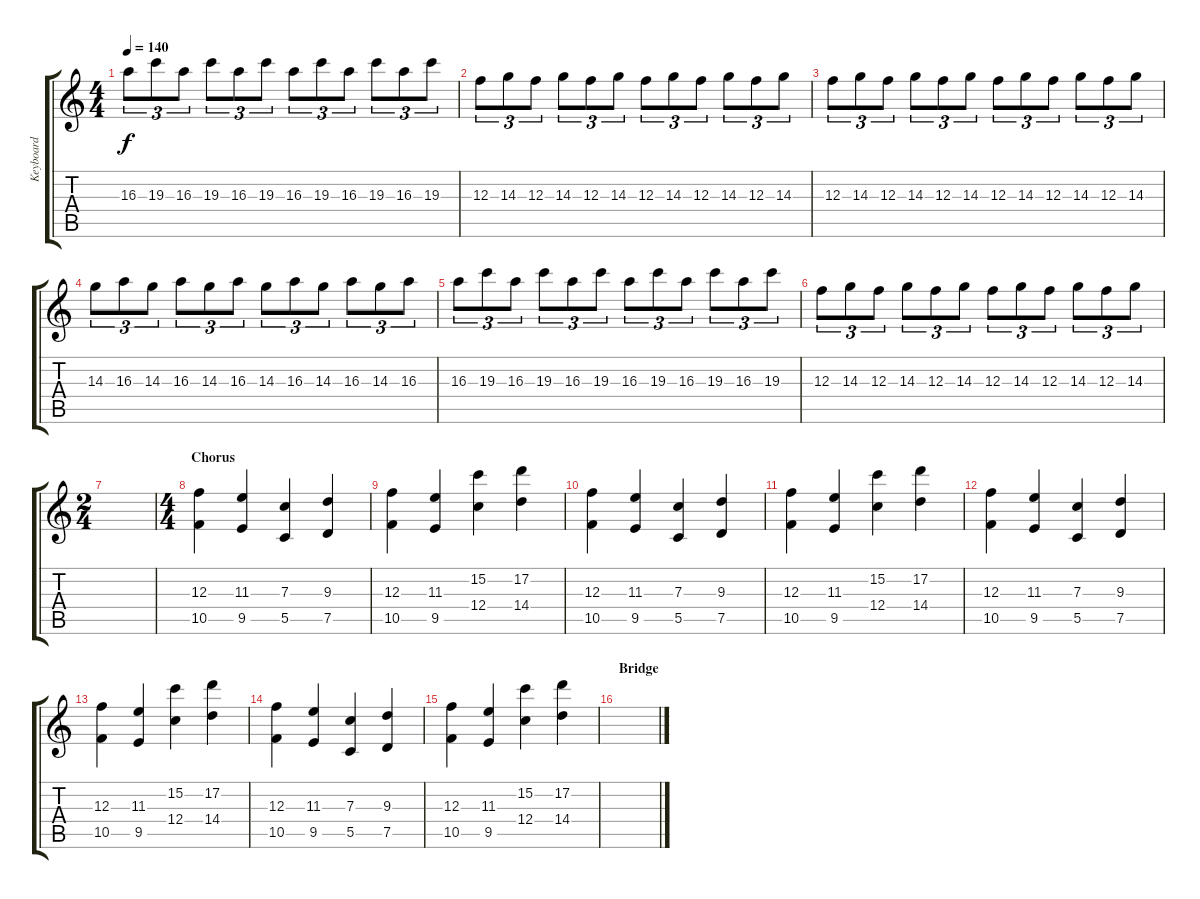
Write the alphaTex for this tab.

\track ("Keyboard" "Keyboard") {instrument synthbass2}
\staff {score tabs}
\tuning (D4 A3 F3 C3 G2 C2) {hide}
\ts (4 4)
\tempo 140
\clef g2
\ks c
16.3.8{tu (3 2) dy f} 19.3.8{tu (3 2)} 16.3.8{tu (3 2)} 19.3.8{tu (3 2)} 16.3.8{tu (3 2)} 19.3.8{tu (3 2)} 16.3.8{tu (3 2)} 19.3.8{tu (3 2)} 16.3.8{tu (3 2)} 19.3.8{tu (3 2)} 16.3.8{tu (3 2)} 19.3.8{tu (3 2)} |
12.3.8{tu (3 2)} 14.3.8{tu (3 2)} 12.3.8{tu (3 2)} 14.3.8{tu (3 2)} 12.3.8{tu (3 2)} 14.3.8{tu (3 2)} 12.3.8{tu (3 2)} 14.3.8{tu (3 2)} 12.3.8{tu (3 2)} 14.3.8{tu (3 2)} 12.3.8{tu (3 2)} 14.3.8{tu (3 2)} |
12.3.8{tu (3 2)} 14.3.8{tu (3 2)} 12.3.8{tu (3 2)} 14.3.8{tu (3 2)} 12.3.8{tu (3 2)} 14.3.8{tu (3 2)} 12.3.8{tu (3 2)} 14.3.8{tu (3 2)} 12.3.8{tu (3 2)} 14.3.8{tu (3 2)} 12.3.8{tu (3 2)} 14.3.8{tu (3 2)} |
14.3.8{tu (3 2)} 16.3.8{tu (3 2)} 14.3.8{tu (3 2)} 16.3.8{tu (3 2)} 14.3.8{tu (3 2)} 16.3.8{tu (3 2)} 14.3.8{tu (3 2)} 16.3.8{tu (3 2)} 14.3.8{tu (3 2)} 16.3.8{tu (3 2)} 14.3.8{tu (3 2)} 16.3.8{tu (3 2)} |
16.3.8{tu (3 2)} 19.3.8{tu (3 2)} 16.3.8{tu (3 2)} 19.3.8{tu (3 2)} 16.3.8{tu (3 2)} 19.3.8{tu (3 2)} 16.3.8{tu (3 2)} 19.3.8{tu (3 2)} 16.3.8{tu (3 2)} 19.3.8{tu (3 2)} 16.3.8{tu (3 2)} 19.3.8{tu (3 2)} |
12.3.8{tu (3 2)} 14.3.8{tu (3 2)} 12.3.8{tu (3 2)} 14.3.8{tu (3 2)} 12.3.8{tu (3 2)} 14.3.8{tu (3 2)} 12.3.8{tu (3 2)} 14.3.8{tu (3 2)} 12.3.8{tu (3 2)} 14.3.8{tu (3 2)} 12.3.8{tu (3 2)} 14.3.8{tu (3 2)} |
\ts (2 4)
|
\ts (4 4)
\section ("" "Chorus")
(12.3 10.5).4 (11.3 9.5).4 (7.3 5.5).4 (9.3 7.5).4 |
(12.3 10.5).4 (11.3 9.5).4 (15.2 12.4).4 (17.2 14.4).4 |
(12.3 10.5).4 (11.3 9.5).4 (7.3 5.5).4 (9.3 7.5).4 |
(12.3 10.5).4 (11.3 9.5).4 (15.2 12.4).4 (17.2 14.4).4 |
(12.3 10.5).4 (11.3 9.5).4 (7.3 5.5).4 (9.3 7.5).4 |
(12.3 10.5).4 (11.3 9.5).4 (15.2 12.4).4 (17.2 14.4).4 |
(12.3 10.5).4 (11.3 9.5).4 (7.3 5.5).4 (9.3 7.5).4 |
(12.3 10.5).4 (11.3 9.5).4 (15.2 12.4).4 (17.2 14.4).4 |
\section ("" "Bridge")
